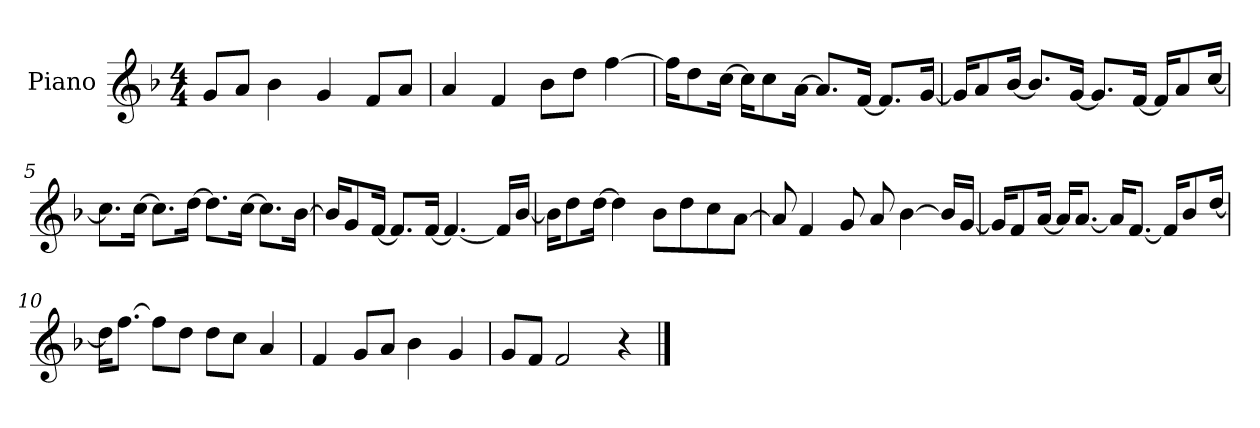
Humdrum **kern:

**kern
*part1
*staff1
*I"Piano
*I'P-no
*clefG2
*k[b-]
*M4/4
*MM90
=1
8g/L
8a/J
4b-\
4g/
8f/L
8a/J
=2
4a/
4f/
8b-\L
8dd\J
[4ff\
=3
16ff\KL]
8dd\
[16cc\Jk
16cc\KL]
8cc\
[16a\Jk
8.a/L]
[16f/Jk
8.f/L]
[16g/Jk
=4
16g/KL]
8a/
[16b-/Jk
8.b-/L]
[16g/Jk
8.g/L]
[16f/Jk
16f/KL]
8a/
[16cc/Jk
!!LO:LB:g=z
=5
8.cc\L]
[16cc\Jk
8.cc\L]
[16dd\Jk
8.dd\L]
[16cc\Jk
8.cc\L]
[16b-\Jk
=6
16b-/KL]
8g/
[16f/Jk
8.f/L]
[16f/Jk
4.f/_
16f/LL]
[16b-/JJ
=7
16b-\KL]
8dd\
[16dd\Jk
4dd\]
8b-\L
8dd\
8cc\
[8a\J
=8
8a/]
4f/
8g/
8a/
[4b-\
16b-/LL]
[16g/JJ
!!LO:LB:g=z
=9
16g/KL]
8f/
[16a/Jk
16a/KL]
[8.a/J
16a/KL]
[8.f/J
16f/KL]
8b-/
[16dd/Jk
=10
16dd\KL]
[8.ff\J
8ff\L]
8dd\J
8dd\L
8cc\J
4a/
=11
4f/
8g/L
8a/J
4b-\
4g/
=12
8g/L
8f/J
2f/
4r
==
*-
